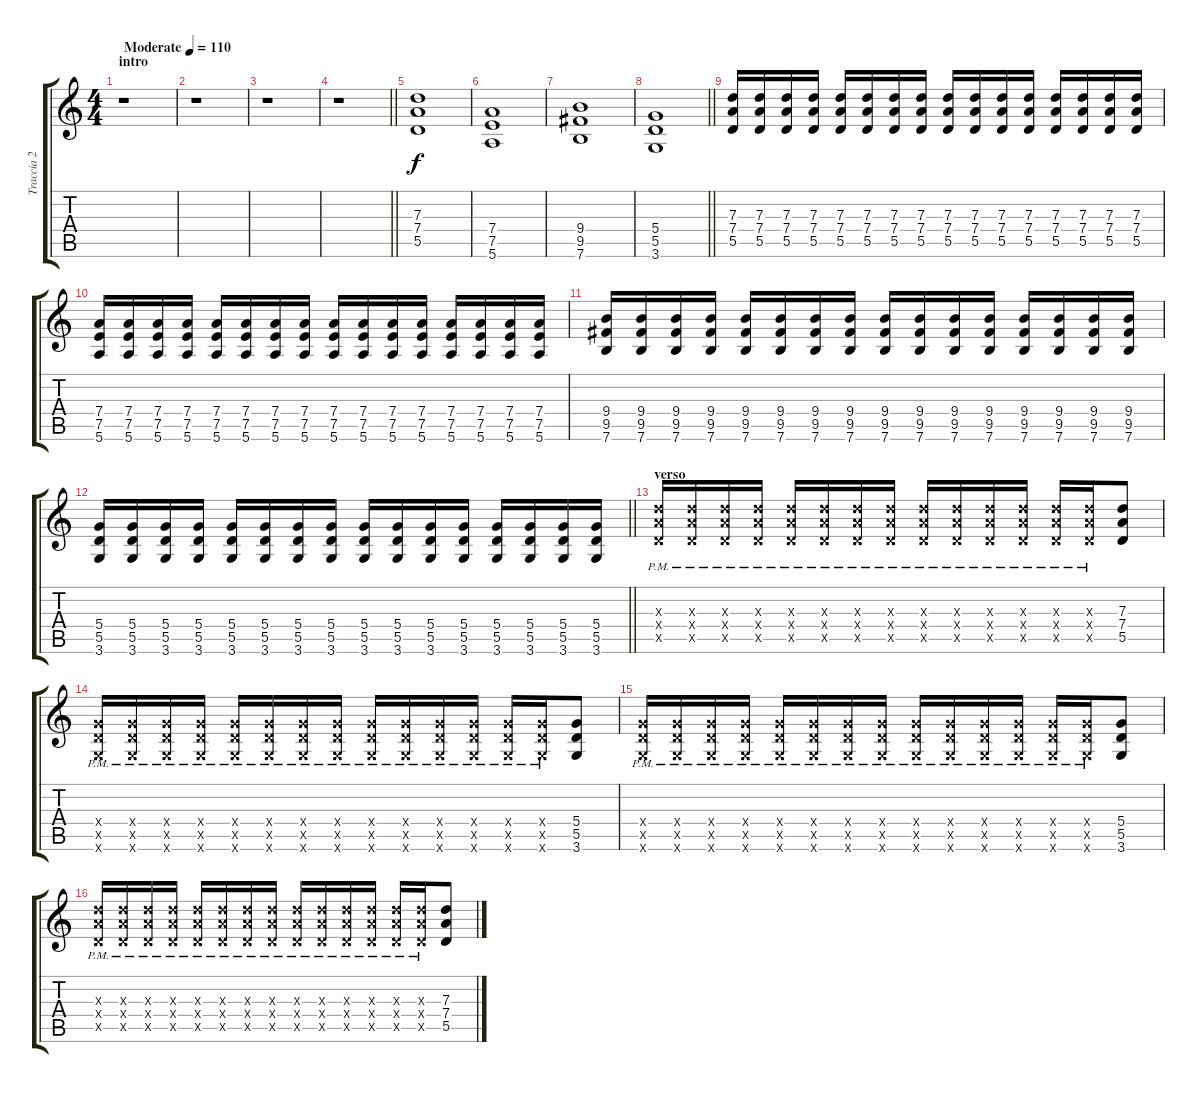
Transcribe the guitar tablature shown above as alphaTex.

\track ("Traccia 2" "Traccia 2") {instrument distortionguitar}
\staff {score tabs}
\tuning (E4 B3 G3 D3 A2 E2) {hide}
\ts (4 4)
\section ("" "intro")
\tempo (110 "Moderate")
\clef g2
\ks c
r.1{dy f instrument distortionguitar} |
r.1 |
r.1 |
\barLineRight lightlight
r.1 |
(7.3 7.4 5.5).1 |
(7.4 7.5 5.6).1 |
(9.4 9.5 7.6).1 |
\barLineRight lightlight
(5.4 5.5 3.6).1 |
(7.3 7.4 5.5).16 (7.3 7.4 5.5).16 (7.3 7.4 5.5).16 (7.3 7.4 5.5).16 (7.3 7.4 5.5).16 (7.3 7.4 5.5).16 (7.3 7.4 5.5).16 (7.3 7.4 5.5).16 (7.3 7.4 5.5).16 (7.3 7.4 5.5).16 (7.3 7.4 5.5).16 (7.3 7.4 5.5).16 (7.3 7.4 5.5).16 (7.3 7.4 5.5).16 (7.3 7.4 5.5).16 (7.3 7.4 5.5).16 |
(7.4 7.5 5.6).16 (7.4 7.5 5.6).16 (7.4 7.5 5.6).16 (7.4 7.5 5.6).16 (7.4 7.5 5.6).16 (7.4 7.5 5.6).16 (7.4 7.5 5.6).16 (7.4 7.5 5.6).16 (7.4 7.5 5.6).16 (7.4 7.5 5.6).16 (7.4 7.5 5.6).16 (7.4 7.5 5.6).16 (7.4 7.5 5.6).16 (7.4 7.5 5.6).16 (7.4 7.5 5.6).16 (7.4 7.5 5.6).16 |
(9.4 9.5 7.6).16 (9.4 9.5 7.6).16 (9.4 9.5 7.6).16 (9.4 9.5 7.6).16 (9.4 9.5 7.6).16 (9.4 9.5 7.6).16 (9.4 9.5 7.6).16 (9.4 9.5 7.6).16 (9.4 9.5 7.6).16 (9.4 9.5 7.6).16 (9.4 9.5 7.6).16 (9.4 9.5 7.6).16 (9.4 9.5 7.6).16 (9.4 9.5 7.6).16 (9.4 9.5 7.6).16 (9.4 9.5 7.6).16 |
\barLineRight lightlight
(5.4 5.5 3.6).16 (5.4 5.5 3.6).16 (5.4 5.5 3.6).16 (5.4 5.5 3.6).16 (5.4 5.5 3.6).16 (5.4 5.5 3.6).16 (5.4 5.5 3.6).16 (5.4 5.5 3.6).16 (5.4 5.5 3.6).16 (5.4 5.5 3.6).16 (5.4 5.5 3.6).16 (5.4 5.5 3.6).16 (5.4 5.5 3.6).16 (5.4 5.5 3.6).16 (5.4 5.5 3.6).16 (5.4 5.5 3.6).16 |
\section ("" "verso")
(7.3{pm x} 7.4{pm x} 5.5{pm x}).16 (7.3{pm x} 7.4{pm x} 5.5{pm x}).16 (7.3{pm x} 7.4{pm x} 5.5{pm x}).16 (7.3{pm x} 7.4{pm x} 5.5{pm x}).16 (7.3{pm x} 7.4{pm x} 5.5{pm x}).16 (7.3{pm x} 7.4{pm x} 5.5{pm x}).16 (7.3{pm x} 7.4{pm x} 5.5{pm x}).16 (7.3{pm x} 7.4{pm x} 5.5{pm x}).16 (7.3{pm x} 7.4{pm x} 5.5{pm x}).16 (7.3{pm x} 7.4{pm x} 5.5{pm x}).16 (7.3{pm x} 7.4{pm x} 5.5{pm x}).16 (7.3{pm x} 7.4{pm x} 5.5{pm x}).16 (7.3{pm x} 7.4{pm x} 5.5{pm x}).16 (7.3{pm x} 7.4{pm x} 5.5{pm x}).16 (7.3 7.4 5.5).8 |
(5.4{pm x} 5.5{pm x} 3.6{pm x}).16 (5.4{pm x} 5.5{pm x} 3.6{pm x}).16 (5.4{pm x} 5.5{pm x} 3.6{pm x}).16 (5.4{pm x} 5.5{pm x} 3.6{pm x}).16 (5.4{pm x} 5.5{pm x} 3.6{pm x}).16 (5.4{pm x} 5.5{pm x} 3.6{pm x}).16 (5.4{pm x} 5.5{pm x} 3.6{pm x}).16 (5.4{pm x} 5.5{pm x} 3.6{pm x}).16 (5.4{pm x} 5.5{pm x} 3.6{pm x}).16 (5.4{pm x} 5.5{pm x} 3.6{pm x}).16 (5.4{pm x} 5.5{pm x} 3.6{pm x}).16 (5.4{pm x} 5.5{pm x} 3.6{pm x}).16 (5.4{pm x} 5.5{pm x} 3.6{pm x}).16 (5.4{pm x} 5.5{pm x} 3.6{pm x}).16 (5.4 5.5 3.6).8 |
(5.4{pm x} 5.5{pm x} 3.6{pm x}).16 (5.4{pm x} 5.5{pm x} 3.6{pm x}).16 (5.4{pm x} 5.5{pm x} 3.6{pm x}).16 (5.4{pm x} 5.5{pm x} 3.6{pm x}).16 (5.4{pm x} 5.5{pm x} 3.6{pm x}).16 (5.4{pm x} 5.5{pm x} 3.6{pm x}).16 (5.4{pm x} 5.5{pm x} 3.6{pm x}).16 (5.4{pm x} 5.5{pm x} 3.6{pm x}).16 (5.4{pm x} 5.5{pm x} 3.6{pm x}).16 (5.4{pm x} 5.5{pm x} 3.6{pm x}).16 (5.4{pm x} 5.5{pm x} 3.6{pm x}).16 (5.4{pm x} 5.5{pm x} 3.6{pm x}).16 (5.4{pm x} 5.5{pm x} 3.6{pm x}).16 (5.4{pm x} 5.5{pm x} 3.6{pm x}).16 (5.4 5.5 3.6).8 |
(7.3{pm x} 7.4{pm x} 5.5{pm x}).16 (7.3{pm x} 7.4{pm x} 5.5{pm x}).16 (7.3{pm x} 7.4{pm x} 5.5{pm x}).16 (7.3{pm x} 7.4{pm x} 5.5{pm x}).16 (7.3{pm x} 7.4{pm x} 5.5{pm x}).16 (7.3{pm x} 7.4{pm x} 5.5{pm x}).16 (7.3{pm x} 7.4{pm x} 5.5{pm x}).16 (7.3{pm x} 7.4{pm x} 5.5{pm x}).16 (7.3{pm x} 7.4{pm x} 5.5{pm x}).16 (7.3{pm x} 7.4{pm x} 5.5{pm x}).16 (7.3{pm x} 7.4{pm x} 5.5{pm x}).16 (7.3{pm x} 7.4{pm x} 5.5{pm x}).16 (7.3{pm x} 7.4{pm x} 5.5{pm x}).16 (7.3{pm x} 7.4{pm x} 5.5{pm x}).16 (7.3 7.4 5.5).8
